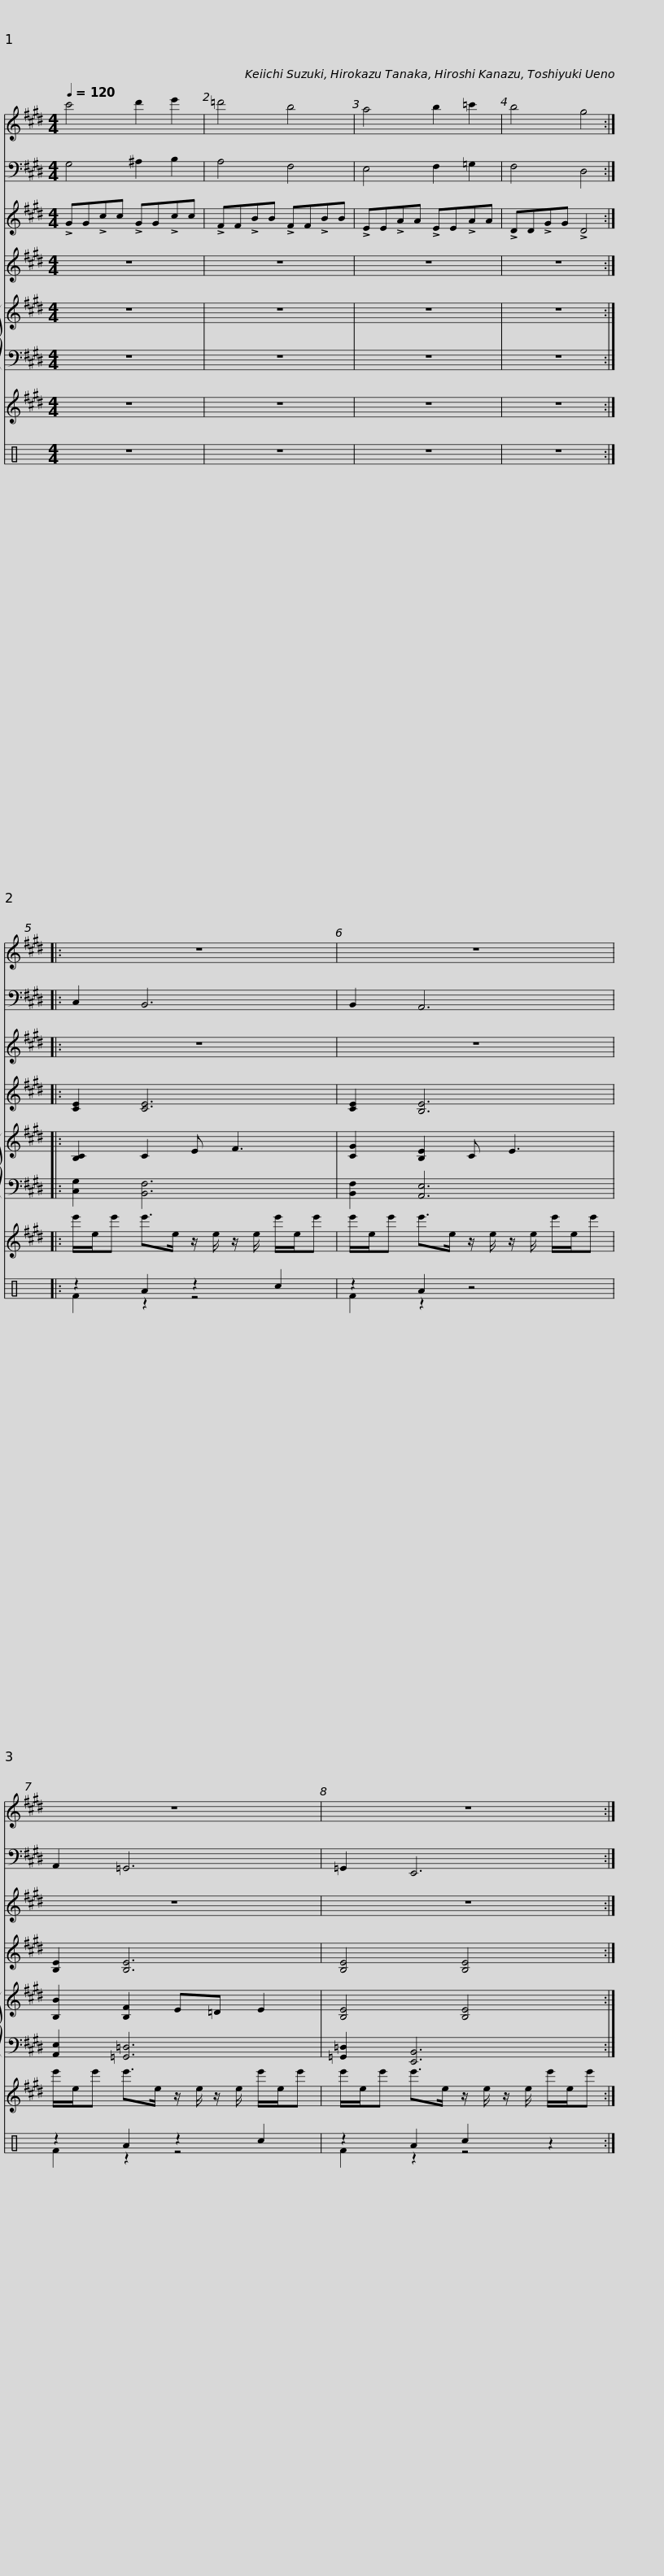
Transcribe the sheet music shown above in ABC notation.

X:1
%%score 1 2 3 4 { 5 | 6 } 7 ( 8 9 )
L:1/8
Q:1/4=120
M:4/4
I:linebreak $
K:E
V:1 treble
V:2 bass transpose=-12
V:3 treble
V:4 treble
V:5 treble
V:6 bass
V:7 treble
V:8 perc
K:none
V:9 perc
K:none
V:1
 c'4 d'2 e'2 | =d'4 b4 | a4 b2 =c'2 | b4 g4 ::$ z8 | %5
 z8 | z8 |$ z8 :| %8
V:2
 G,4 ^A,2 B,2 | A,4 F,4 | E,4 F,2 =G,2 | F,4 D,4 ::$ C,2 B,,6 | %5
 B,,2 A,,6 | A,,2 =G,,6 |$ =G,,2 E,,6 :| %8
V:3
 !>!GG!>!cc !>!GG!>!cc | !>!FF!>!BB !>!FF!>!BB | !>!EE!>!AA !>!EE!>!AA | !>!DD!>!GG !>!D4 ::$ z8 | %5
 z8 | z8 |$ z8 :| %8
V:4
 z8 | z8 | z8 | z8 ::$ [CE]2 [CE]6 | %5
 [CE]2 [B,E]6 | [B,E]2 [B,E]6 |$ [B,E]4 [B,E]4 :| %8
V:5
 z8 | z8 | z8 | z8 ::$ [B,C]2 C2 E F3 | %5
 [CG]2 [B,E]2 C E3 | [B,B]2 [B,F]2 E=D E2 |$ [B,E]4 [B,E]4 :| %8
V:6
 z8 | z8 | z8 | z8 ::$ [C,G,]2 [B,,F,]6 | %5
 [B,,F,]2 [A,,E,]6 | [A,,E,]2 [=G,,=D,]6 |$ [=G,,=D,]2 [E,,B,,]6 :| %8
V:7
 z8 | z8 | z8 | z8 ::$ e'/e/e' e'>e z/ e/ z/ e/ e'/e/e' | %5
 e'/e/e' e'>e z/ e/ z/ e/ e'/e/e' | e'/e/e' e'>e z/ e/ z/ e/ e'/e/e' |$ e'/e/e' e'>e z/ e/ z/ e/ e'/e/e' :| %8
V:8
[K:C] z8 | z8 | z8 | z8 ::$ z2 A2 z2 c2 | %5
 z2 A2 z4 | z2 A2 z2 c2 |$ z2 A2 c2 z2 :| %8
V:9
[K:C] x8 | x8 | x8 | x8 ::$ F2 z2 z4 | %5
 F2 z2 z4 | F2 z2 z4 |$ F2 z2 z4 :| %8
